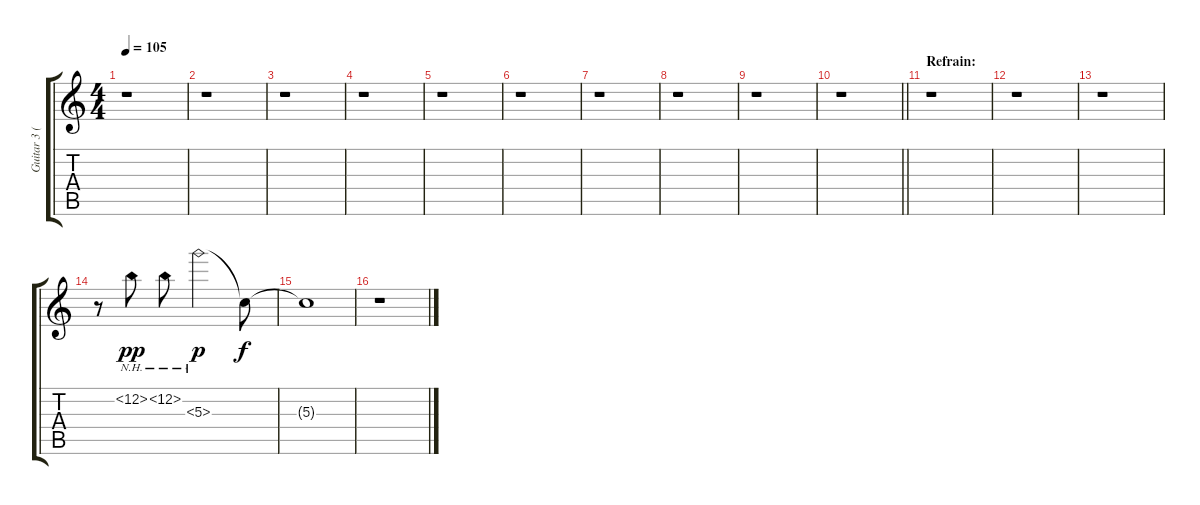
\track ("Guitar 3 (Electric)" "Guitar 3 (") {instrument distortionguitar}
\staff {score tabs}
\tuning (E4 B3 G3 D3 A2 E2) {hide}
\ts (4 4)
\tempo 105
\clef g2
\ks c
r.1{dy f} |
r.1 |
r.1 |
r.1 |
r.1 |
r.1 |
r.1 |
r.1 |
r.1 |
\barLineRight lightlight
r.1 |
\section ("" "Refrain:")
r.1 |
r.1 |
r.1 |
r.8{volume 14} 12.2{nh}.8{dy pp} 13.2{nh}.8 5.3{nh}.2{dy p} 5.3{t}.8{dy f} |
5.3{t}.1 |
r.1{volume 10}
